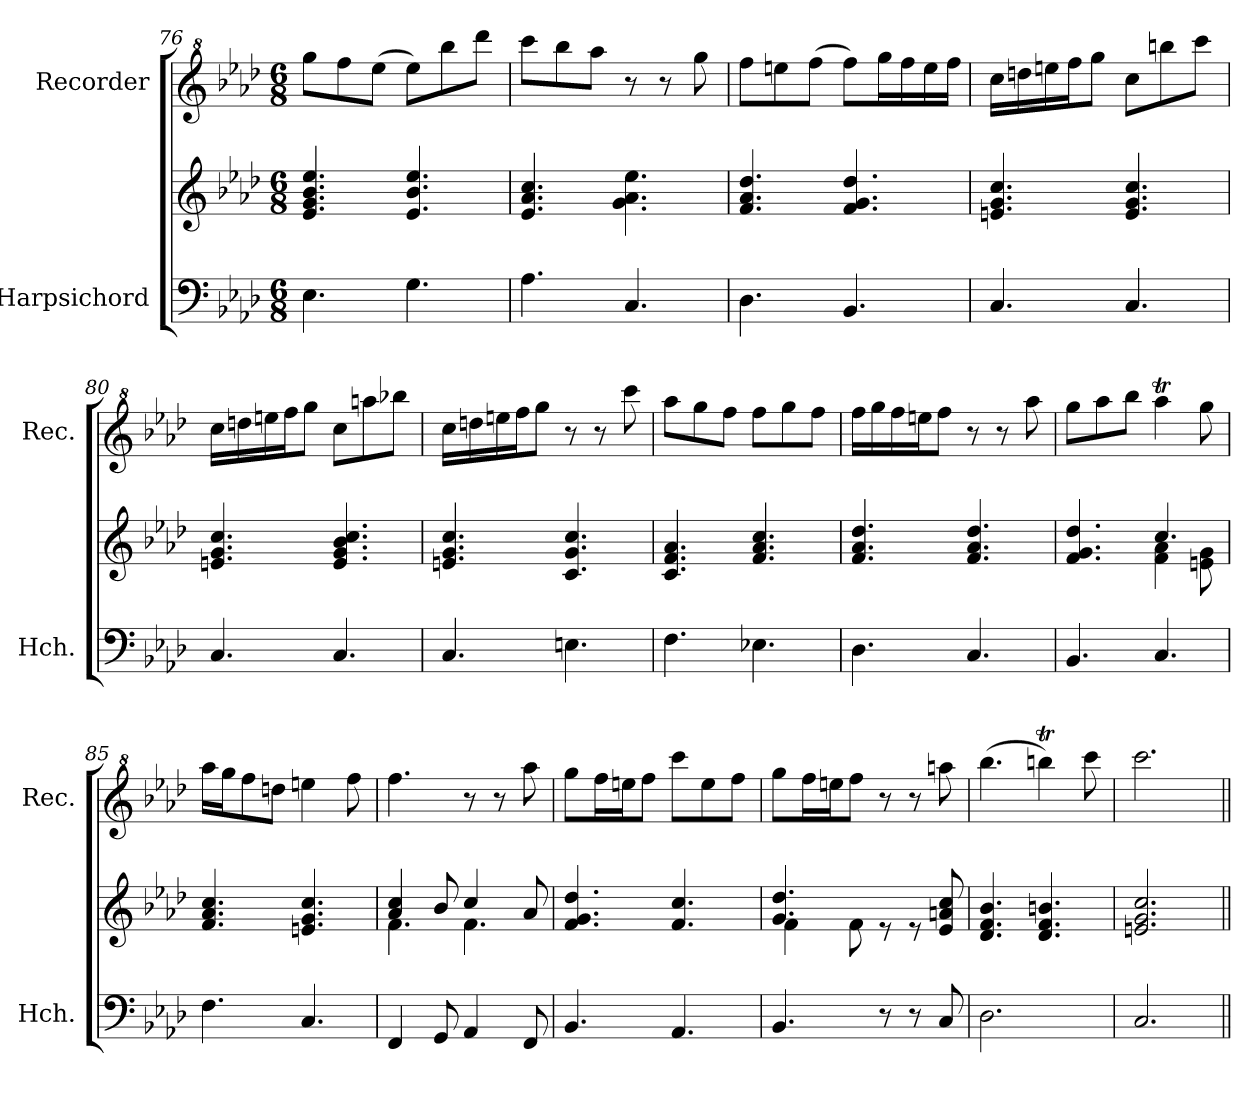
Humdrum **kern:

**kern	**kern	**kern
*part2	*part2	*part1
*staff3	*staff2	*staff1
*I"Harpsichord	*	*I"Recorder
*I'Hch.	*	*I'Rec.
!!LO:PB:g=z
*clefF4	*clefG2	*clefG^2
*k[b-e-a-d-]	*k[b-e-a-d-]	*k[b-e-a-d-]
*M6/8	*M6/8	*M6/8
=76	=76	=76
4.E-\	4.e-/ 4.g/ 4.b-/ 4.ee-/	8ggg\L
.	.	8fff\
.	.	(8eee-\J
4.G\	4.e-/ 4.b-/ 4.ee-/	8eee-\L)
.	.	8bbb-\
.	.	8dddd-\J
=77	=77	=77
4.A-\	4.e-/ 4.a-/ 4.cc/	8cccc\L
.	.	8bbb-\
.	.	8aaa-\J
4.C/	4.g\ 4.a-\ 4.ee-\	8r
.	.	8r
.	.	8ggg\
=78	=78	=78
4.D-\	4.f/ 4.a-/ 4.dd-/	8fff\L
.	.	8eeen\
.	.	(8fff\J
4.BB-/	4.f/ 4.g/ 4.dd-/	8fff\L)
.	.	16ggg\L
.	.	16fff\
.	.	16eee\
.	.	16fff\JJ
=79	=79	=79
4.C/	4.en/ 4.g/ 4.cc/	16ccc\LL
.	.	16dddn\
.	.	16eeen\
.	.	16fff\J
.	.	8ggg\J
4.C/	4.e/ 4.g/ 4.cc/	8ccc\L
.	.	8bbbn\
.	.	8cccc\J
!!LO:LB:g=z
=80	=80	=80
4.C/	4.en/ 4.g/ 4.cc/	16ccc\LL
.	.	16dddn\
.	.	16eeen\
.	.	16fff\J
.	.	8ggg\J
4.C/	4.e/ 4.g/ 4.b-/ 4.cc/	8ccc\L
.	.	8aaan\
.	.	8bbb-X\J
=81	=81	=81
4.C/	4.en/ 4.g/ 4.cc/	16ccc\LL
.	.	16dddn\
.	.	16eeen\
.	.	16fff\J
.	.	8ggg\J
4.En\	4.c/ 4.g/ 4.cc/	8r
.	.	8r
.	.	8cccc\
=82	=82	=82
4.F\	4.c/ 4.f/ 4.a-/	8aaa-\L
.	.	8ggg\
.	.	8fff\J
4.E-X\	4.f/ 4.a-/ 4.cc/	8fff\L
.	.	8ggg\
.	.	8fff\J
=83	=83	=83
4.D-\	4.f/ 4.a-/ 4.dd-/	16fff\LL
.	.	16ggg\
.	.	16fff\
.	.	16eeen\J
.	.	8fff\J
4.C/	4.f/ 4.a-/ 4.dd-/	8r
.	.	8r
.	.	8aaa-\
!!LO:LB:g=z
=84	=84	=84
*	*^	*
4.BB-/	4.f/ 4.g/ 4.dd-/	4.ryy	8ggg\L
.	.	.	8aaa-\
.	.	.	8bbb-\J
4.C/	4.cc/	4f\ 4a-\	4aaa-T\
.	.	8en\ 8g\	8ggg\
*	*v	*v	*
=85	=85	=85
4.F\	4.f/ 4.a-/ 4.cc/	16aaa-\LL
.	.	16ggg\J
.	.	8fff\
.	.	8dddn\J
4.C/	4.en/ 4.g/ 4.cc/	4eeen\
.	.	8fff\
=86	=86	=86
*	*^	*
4FF/	4a-/ 4cc/	4.f\	4.fff\
8GG/	8b-/	.	.
4AA-/	4cc/	4.f\	8r
.	.	.	8r
8FF/	8a-/	.	8aaa-\
*	*v	*v	*
=87	=87	=87
4.BB-/	4.f/ 4.g/ 4.dd-/	8ggg\L
.	.	16fff\L
.	.	16eeen\J
.	.	8fff\J
4.AA-/	4.f/ 4.cc/	8cccc\L
.	.	8eee\
.	.	8fff\J
=88	=88	=88
*	*^	*
4.BB-/	4.g/ 4.dd-/	4f\	8ggg\L
.	.	.	16fff\L
.	.	.	16eeen\J
.	.	8f\	8fff\J
8r	8re	4.ryy	8r
8r	8re	.	8r
8C/	8e-/ 8an/ 8cc/	.	8aaan\
*	*v	*v	*
!!LO:LB:g=z
=89	=89	=89
2.D-\	4.d-/ 4.f/ 4.b-/	(4.bbb-\
.	4.d-/ 4.f/ 4.bn/	4bbbnt\)
.	.	8cccc\
=90	=90	=90
2.C/	2.en/ 2.g/ 2.cc/	2.cccc\
=||	=||	=||
*-	*-	*-
